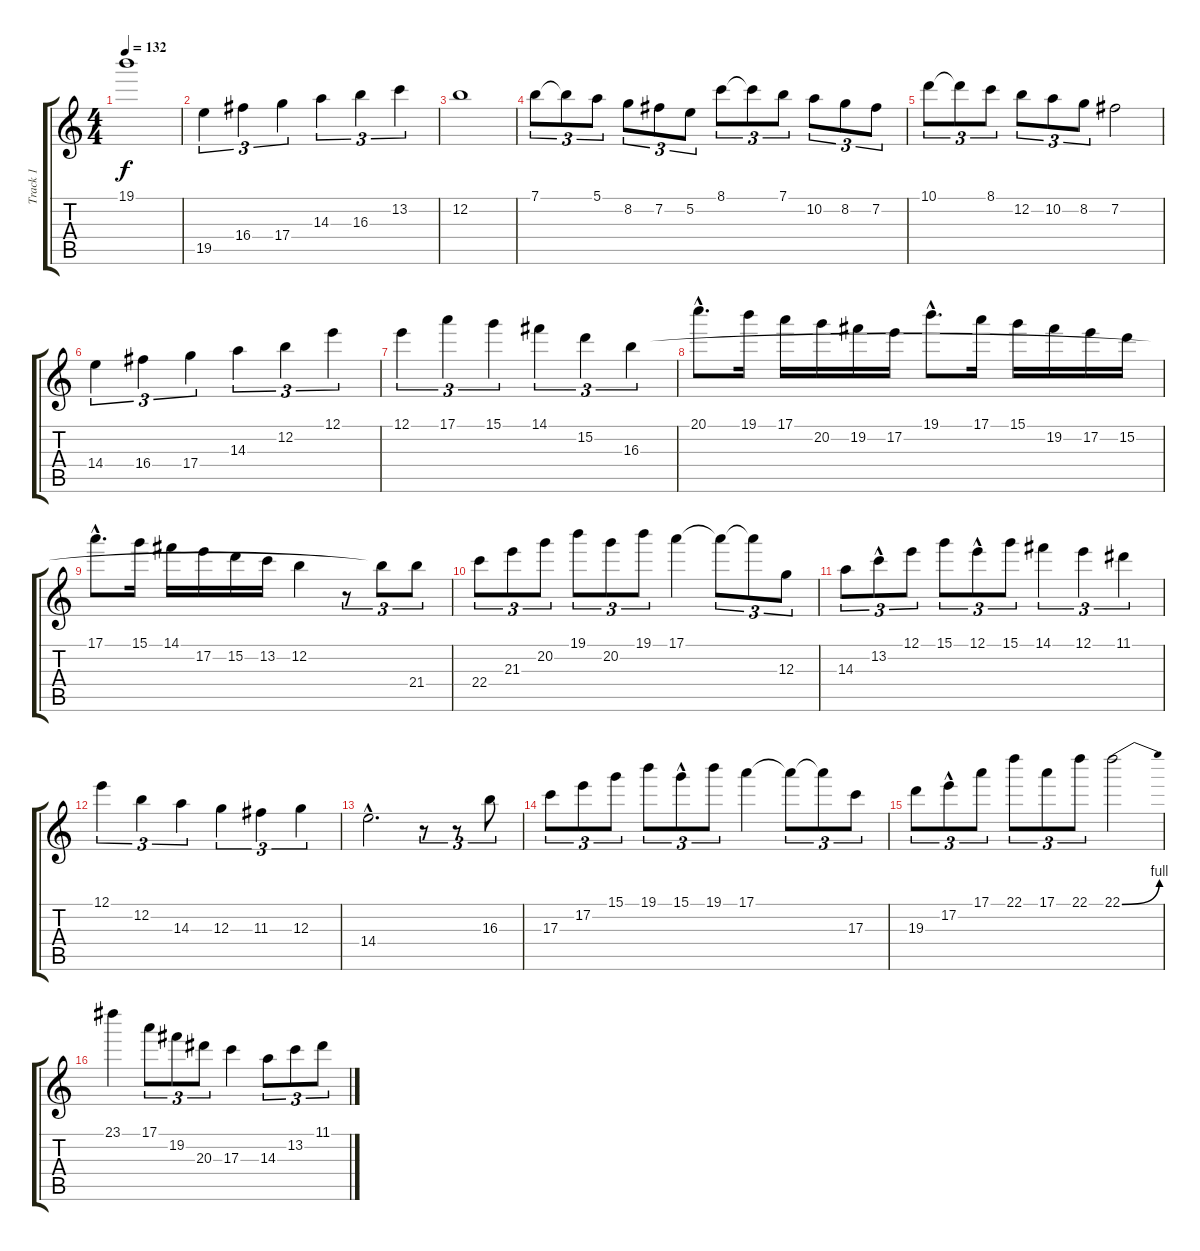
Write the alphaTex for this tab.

\track ("Track 1" "Track 1") {instrument overdrivenguitar}
\staff {score tabs}
\tuning (E4 B3 G3 D3 A2 E2) {hide}
\ts (4 4)
\tempo 132
\clef g2
\ks c
19.1.1{dy f} |
19.5.4{tu (3 2)} 16.4.4{tu (3 2)} 17.4.4{tu (3 2)} 14.3.4{tu (3 2)} 16.3.4{tu (3 2)} 13.2.4{tu (3 2)} |
12.2.1 |
7.1.8{tu (3 2)} 7.1{t}.8{tu (3 2)} 5.1.8{tu (3 2)} 8.2.8{tu (3 2)} 7.2.8{tu (3 2)} 5.2.8{tu (3 2)} 8.1.8{tu (3 2)} 8.1{t}.8{tu (3 2)} 7.1.8{tu (3 2)} 10.2.8{tu (3 2)} 8.2.8{tu (3 2)} 7.2.8{tu (3 2)} |
10.1.8{tu (3 2)} 10.1{t}.8{tu (3 2)} 8.1.8{tu (3 2)} 12.2.8{tu (3 2)} 10.2.8{tu (3 2)} 8.2.8{tu (3 2)} 7.2.2 |
14.4.4{tu (3 2)} 16.4.4{tu (3 2)} 17.4.4{tu (3 2)} 14.3.4{tu (3 2)} 12.2.4{tu (3 2)} 12.1.4{tu (3 2)} |
12.1.4{tu (3 2)} 17.1.4{tu (3 2)} 15.1.4{tu (3 2)} 14.1.4{tu (3 2)} 15.2.4{tu (3 2)} 16.3.4{tu (3 2)} |
20.1{hac}.8{d} 19.1.16 17.1.16 20.2.16 19.2.16 17.2.16 19.1{hac}.8{d} 17.1.16 15.1.16 19.2.16 17.2.16 15.2.16 |
17.1{hac}.8{d} 15.1.16 14.1.16 17.2.16 15.2.16 13.2.16 12.2.4 r.8{tu (3 2)} 16.3{t}.8{tu (3 2)} 21.4.8{tu (3 2)} |
22.4.8{tu (3 2)} 21.3.8{tu (3 2)} 20.2.8{tu (3 2)} 19.1.8{tu (3 2)} 20.2.8{tu (3 2)} 19.1.8{tu (3 2)} 17.1.4 17.1{t}.8{tu (3 2)} 17.1{t}.8{tu (3 2)} 12.3.8{tu (3 2)} |
14.3.8{tu (3 2)} 13.2{hac}.8{tu (3 2)} 12.1.8{tu (3 2)} 15.1.8{tu (3 2)} 12.1{hac}.8{tu (3 2)} 15.1.8{tu (3 2)} 14.1.4{tu (3 2)} 12.1.4{tu (3 2)} 11.1.4{tu (3 2)} |
12.1.4{tu (3 2)} 12.2.4{tu (3 2)} 14.3.4{tu (3 2)} 12.3.4{tu (3 2)} 11.3.4{tu (3 2)} 12.3.4{tu (3 2)} |
14.4{hac}.2{d} r.8{tu (3 2)} r.8{tu (3 2)} 16.3.8{tu (3 2)} |
17.3.8{tu (3 2)} 17.2.8{tu (3 2)} 15.1.8{tu (3 2)} 19.1.8{tu (3 2)} 15.1{hac}.8{tu (3 2)} 19.1.8{tu (3 2)} 17.1.4 17.1{t}.8{tu (3 2)} 17.1{t}.8{tu (3 2)} 17.3.8{tu (3 2)} |
19.3.8{tu (3 2)} 17.2{hac}.8{tu (3 2)} 17.1.8{tu (3 2)} 22.1.8{tu (3 2)} 17.1.8{tu (3 2)} 22.1.8{tu (3 2)} 22.1{be (bend 0 0 60 4)}.2 |
23.1.4 17.1.8{tu (3 2)} 19.2.8{tu (3 2)} 20.3.8{tu (3 2)} 17.3.4 14.3.8{tu (3 2)} 13.2.8{tu (3 2)} 11.1.8{tu (3 2)}
